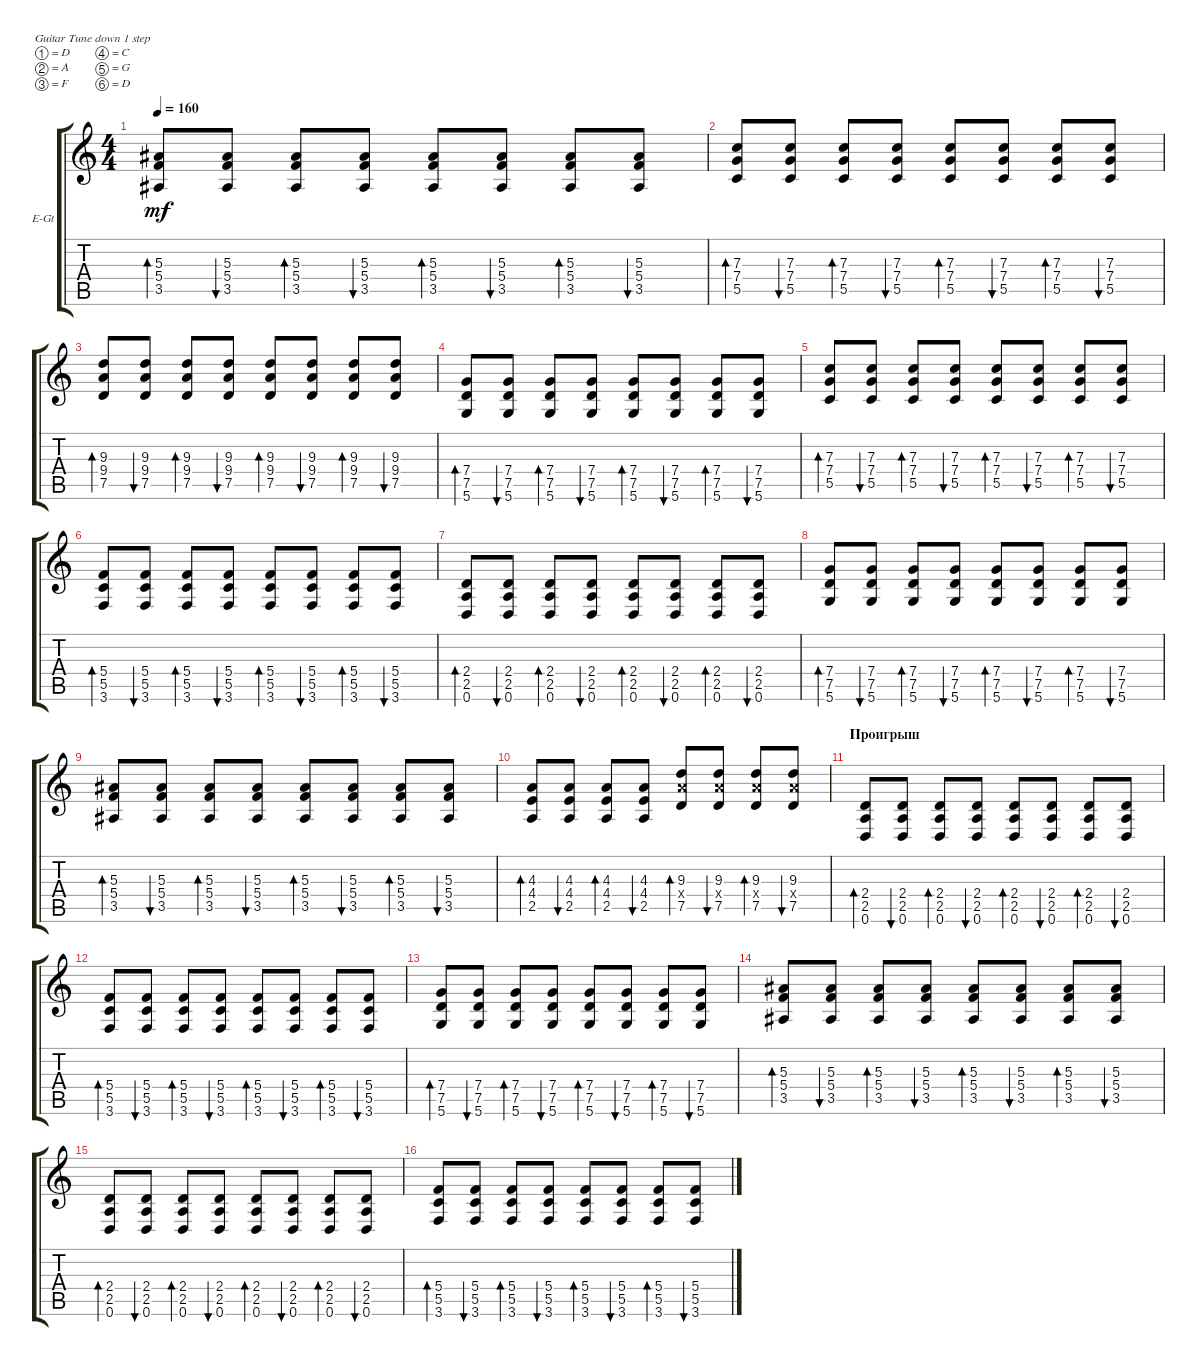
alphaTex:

\defaultSystemsLayout 4
\bracketExtendMode groupsimilarinstruments
\firstSystemTrackNameOrientation horizontal
\otherSystemsTrackNameOrientation horizontal
\track ("Guitar 2" "E-Gt") {instrument distortionguitar}
\staff {score tabs}
\tuning (D4 A3 F3 C3 G2 D2)
\ts (4 4)
\tempo 160
\clef g2
\ks c
(3.5 5.4 5.3).8{bd 30 dy mf} (3.5 5.4 5.3).8{bu 30} (3.5 5.4 5.3).8{bd 30} (3.5 5.4 5.3).8{bu 30} (3.5 5.4 5.3).8{bd 30} (3.5 5.4 5.3).8{bu 30} (3.5 5.4 5.3).8{bd 30} (3.5 5.4 5.3).8{bu 30} |
(5.5 7.4 7.3).8{bd 30} (5.5 7.4 7.3).8{bu 30} (5.5 7.4 7.3).8{bd 30} (5.5 7.4 7.3).8{bu 30} (5.5 7.4 7.3).8{bd 30} (5.5 7.4 7.3).8{bu 30} (5.5 7.4 7.3).8{bd 30} (5.5 7.4 7.3).8{bu 30} |
(7.5 9.4 9.3).8{bd 30} (7.5 9.4 9.3).8{bu 30} (7.5 9.4 9.3).8{bd 30} (7.5 9.4 9.3).8{bu 30} (7.5 9.4 9.3).8{bd 30} (7.5 9.4 9.3).8{bu 30} (7.5 9.4 9.3).8{bd 30} (7.5 9.4 9.3).8{bu 30} |
(5.6 7.5 7.4).8{bd 30} (5.6 7.5 7.4).8{bu 30} (5.6 7.5 7.4).8{bd 30} (5.6 7.5 7.4).8{bu 30} (5.6 7.5 7.4).8{bd 30} (5.6 7.5 7.4).8{bu 30} (5.6 7.5 7.4).8{bd 30} (5.6 7.5 7.4).8{bu 30} |
(5.5 7.4 7.3).8{bd 30} (5.5 7.4 7.3).8{bu 30} (5.5 7.4 7.3).8{bd 30} (5.5 7.4 7.3).8{bu 30} (5.5 7.4 7.3).8{bd 30} (5.5 7.4 7.3).8{bu 30} (5.5 7.4 7.3).8{bd 30} (5.5 7.4 7.3).8{bu 30} |
(3.6 5.5 5.4).8{bd 30} (3.6 5.5 5.4).8{bu 30} (3.6 5.5 5.4).8{bd 30} (3.6 5.5 5.4).8{bu 30} (3.6 5.5 5.4).8{bd 30} (3.6 5.5 5.4).8{bu 30} (3.6 5.5 5.4).8{bd 30} (3.6 5.5 5.4).8{bu 30} |
(0.6 2.5 2.4).8{bd 30} (0.6 2.5 2.4).8{bu 30} (0.6 2.5 2.4).8{bd 30} (0.6 2.5 2.4).8{bu 30} (0.6 2.5 2.4).8{bd 30} (0.6 2.5 2.4).8{bu 30} (0.6 2.5 2.4).8{bd 30} (0.6 2.5 2.4).8{bu 30} |
(5.6 7.5 7.4).8{bd 30} (5.6 7.5 7.4).8{bu 30} (5.6 7.5 7.4).8{bd 30} (5.6 7.5 7.4).8{bu 30} (5.6 7.5 7.4).8{bd 30} (5.6 7.5 7.4).8{bu 30} (5.6 7.5 7.4).8{bd 30} (5.6 7.5 7.4).8{bu 30} |
(3.5 5.4 5.3).8{bd 30} (3.5 5.4 5.3).8{bu 30} (3.5 5.4 5.3).8{bd 30} (3.5 5.4 5.3).8{bu 30} (3.5 5.4 5.3).8{bd 30} (3.5 5.4 5.3).8{bu 30} (3.5 5.4 5.3).8{bd 30} (3.5 5.4 5.3).8{bu 30} |
(2.5 4.4 4.3).8{bd 30} (2.5 4.4 4.3).8{bu 30} (2.5 4.4 4.3).8{bd 30} (2.5 4.4 4.3).8{bu 30} (7.5 9.4{x} 9.3).8{bd 30} (7.5 9.4{x} 9.3).8{bu 30} (7.5 9.4{x} 9.3).8{bd 30} (7.5 9.4{x} 9.3).8{bu 30} |
\section ("" "Проигрыш")
(0.6 2.5 2.4).8{bd 30} (0.6 2.5 2.4).8{bu 30} (0.6 2.5 2.4).8{bd 30} (0.6 2.5 2.4).8{bu 30} (0.6 2.5 2.4).8{bd 30} (0.6 2.5 2.4).8{bu 30} (0.6 2.5 2.4).8{bd 30} (0.6 2.5 2.4).8{bu 30} |
(3.6 5.5 5.4).8{bd 30} (3.6 5.5 5.4).8{bu 30} (3.6 5.5 5.4).8{bd 30} (3.6 5.5 5.4).8{bu 30} (3.6 5.5 5.4).8{bd 30} (3.6 5.5 5.4).8{bu 30} (3.6 5.5 5.4).8{bd 30} (3.6 5.5 5.4).8{bu 30} |
(5.6 7.5 7.4).8{bd 30} (5.6 7.5 7.4).8{bu 30} (5.6 7.5 7.4).8{bd 30} (5.6 7.5 7.4).8{bu 30} (5.6 7.5 7.4).8{bd 30} (5.6 7.5 7.4).8{bu 30} (5.6 7.5 7.4).8{bd 30} (5.6 7.5 7.4).8{bu 30} |
(3.5 5.4 5.3).8{bd 30} (3.5 5.4 5.3).8{bu 30} (3.5 5.4 5.3).8{bd 30} (3.5 5.4 5.3).8{bu 30} (3.5 5.4 5.3).8{bd 30} (3.5 5.4 5.3).8{bu 30} (3.5 5.4 5.3).8{bd 30} (3.5 5.4 5.3).8{bu 30} |
(0.6 2.5 2.4).8{bd 30} (0.6 2.5 2.4).8{bu 30} (0.6 2.5 2.4).8{bd 30} (0.6 2.5 2.4).8{bu 30} (0.6 2.5 2.4).8{bd 30} (0.6 2.5 2.4).8{bu 30} (0.6 2.5 2.4).8{bd 30} (0.6 2.5 2.4).8{bu 30} |
(3.6 5.5 5.4).8{bd 30} (3.6 5.5 5.4).8{bu 30} (3.6 5.5 5.4).8{bd 30} (3.6 5.5 5.4).8{bu 30} (3.6 5.5 5.4).8{bd 30} (3.6 5.5 5.4).8{bu 30} (3.6 5.5 5.4).8{bd 30} (3.6 5.5 5.4).8{bu 30}
